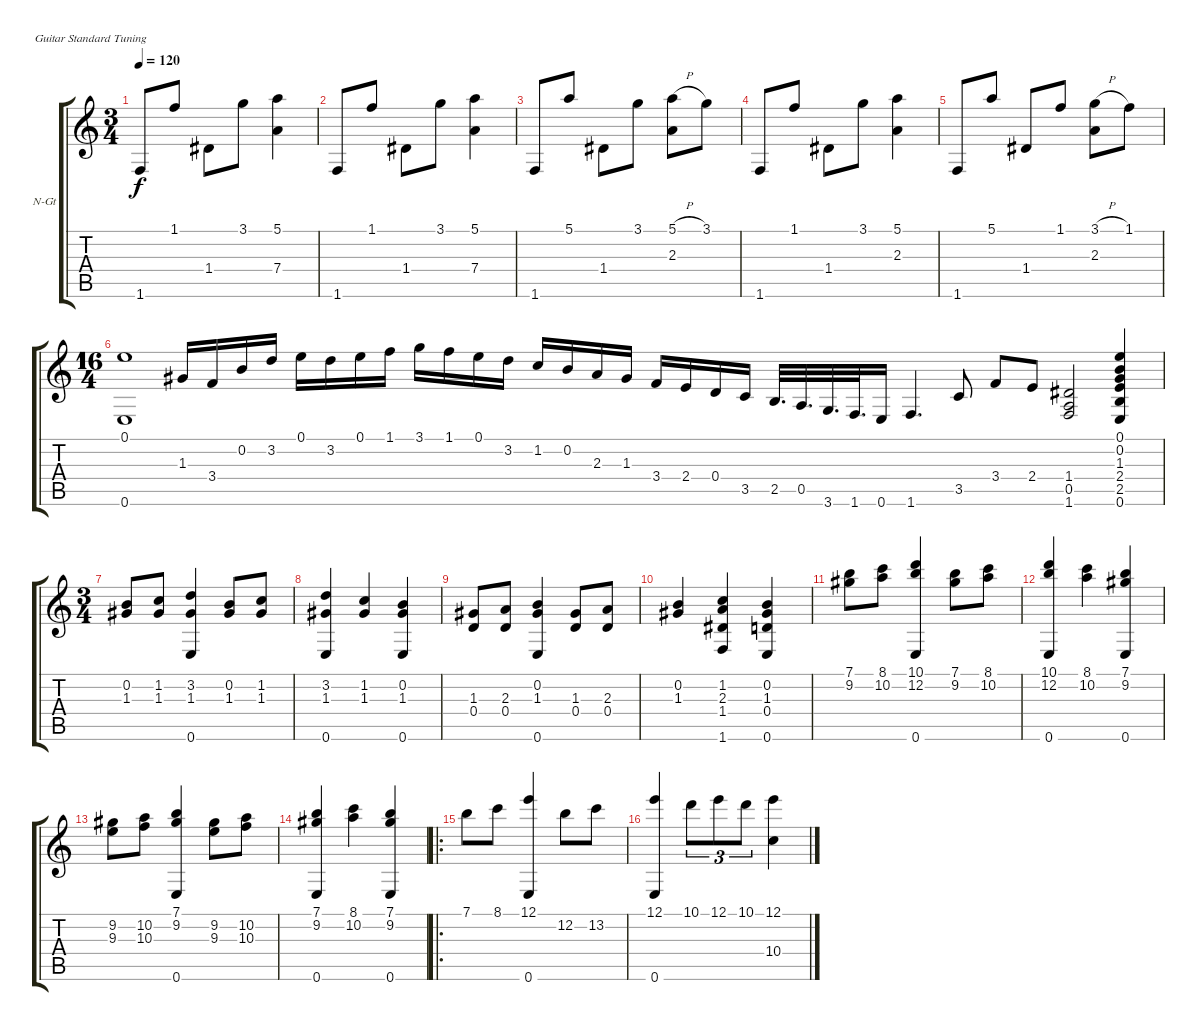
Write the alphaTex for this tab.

\bracketExtendMode groupsimilarinstruments
\firstSystemTrackNameOrientation horizontal
\otherSystemsTrackNameOrientation horizontal
\track ("guitarra 1" "N-Gt") {instrument acousticguitarnylon}
\staff {score tabs}
\tuning (E4 B3 G3 D3 A2 E2)
\ts (3 4)
\tempo 120
\clef g2
\ks c
1.6.8{dy f} 1.1.8 1.4.8 3.1.8 (5.1 7.4).4 |
1.6.8 1.1.8 1.4.8 3.1.8 (5.1 7.4).4 |
1.6.8 5.1.8 1.4.8 3.1.8 (5.1{h} 2.3).8 3.1.8 |
1.6.8 1.1.8 1.4.8 3.1.8 (5.1 2.3).4 |
1.6.8 5.1.8 1.4.8 1.1.8 (3.1{h} 2.3).8 1.1.8 |
\ts (16 4)
(0.1 0.6).1 1.3.16 3.4.16 0.2.16 3.2.16 0.1.16 3.2.16 0.1.16 1.1.16 3.1.16 1.1.16 0.1.16 3.2.16 1.2.16 0.2.16 2.3.16 1.3.16 3.4.16 2.4.16 0.4.16 3.5.16 2.5.32{d} 0.5.32{d} 3.6.32{d} 1.6.32{d} 0.6.16 1.6.4{d} 3.5.8 3.4.8 2.4.8 (1.4 0.5 1.6).2 (0.1 0.2 1.3 2.4 2.5 0.6).4 |
\ts (3 4)
(0.2 1.3).8 (1.2 1.3).8 (3.2 1.3 0.6).4 (0.2 1.3).8 (1.2 1.3).8 |
(3.2 1.3 0.6).4 (1.2 1.3).4 (0.2 1.3 0.6).4 |
(1.3 0.4).8 (2.3 0.4).8 (0.2 1.3 0.6).4 (1.3 0.4).8 (2.3 0.4).8 |
(0.2 1.3).4 (1.2 2.3 1.4 1.6).4 (0.2 1.3 0.4 0.6).4 |
(7.1 9.2).8 (8.1 10.2).8 (10.1 12.2 0.6).4 (7.1 9.2).8 (8.1 10.2).8 |
(10.1 12.2 0.6).4 (8.1 10.2).4 (7.1 9.2 0.6).4 |
(9.2 9.3).8 (10.2 10.3).8 (7.1 9.2 0.6).4 (9.2 9.3).8 (10.2 10.3).8 |
(7.1 9.2 0.6).4 (8.1 10.2).4 (7.1 9.2 0.6).4 |
\ro
7.1.8 8.1.8 (12.1 0.6).4 12.2.8 13.2.8 |
(12.1 0.6).4 10.1.8{tu (3 2)} 12.1.8{tu (3 2)} 10.1.8{tu (3 2)} (12.1 10.4).4
